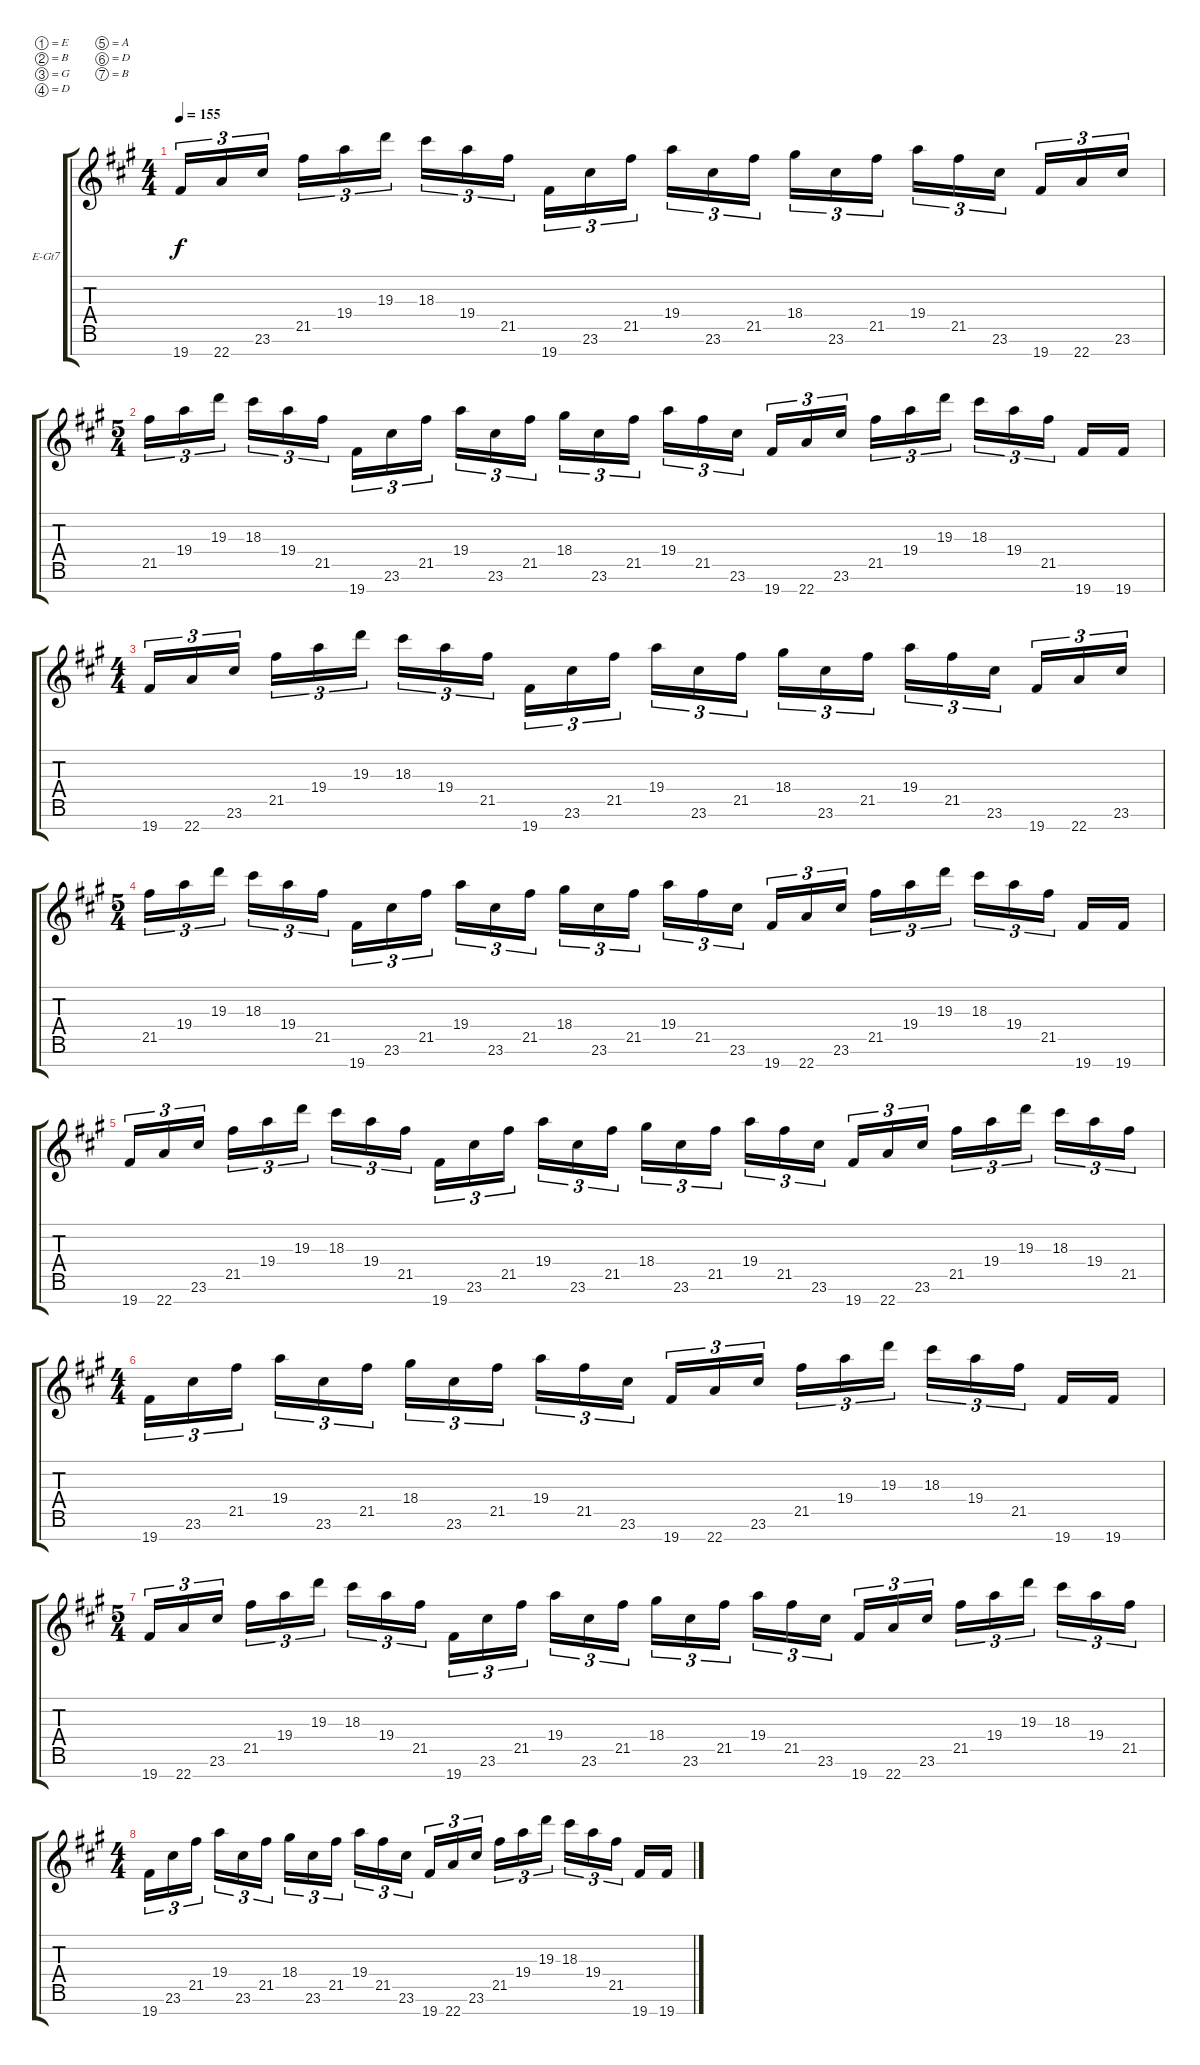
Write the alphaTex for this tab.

\bracketExtendMode groupsimilarinstruments
\firstSystemTrackNameOrientation horizontal
\otherSystemsTrackNameOrientation horizontal
\track ("Guitar 1" "E-Gt7") {instrument distortionguitar}
\staff {score tabs}
\tuning (E4 B3 G3 D3 A2 D2 B1)
\ts (4 4)
\tempo 155
\clef g2
\ks a
19.7.16{tu (3 2) dy f} 22.7.16{tu (3 2)} 23.6.16{tu (3 2)} 21.5.16{tu (3 2)} 19.4.16{tu (3 2)} 19.3.16{tu (3 2)} 18.3.16{tu (3 2)} 19.4.16{tu (3 2)} 21.5.16{tu (3 2)} 19.7.16{tu (3 2)} 23.6.16{tu (3 2)} 21.5.16{tu (3 2)} 19.4.16{tu (3 2)} 23.6.16{tu (3 2)} 21.5.16{tu (3 2)} 18.4.16{tu (3 2)} 23.6.16{tu (3 2)} 21.5.16{tu (3 2)} 19.4.16{tu (3 2)} 21.5.16{tu (3 2)} 23.6.16{tu (3 2)} 19.7.16{tu (3 2)} 22.7.16{tu (3 2)} 23.6.16{tu (3 2)} |
\ts (5 4)
\beaming (8 2 2 2 2 2)
21.5.16{tu (3 2)} 19.4.16{tu (3 2)} 19.3.16{tu (3 2)} 18.3.16{tu (3 2)} 19.4.16{tu (3 2)} 21.5.16{tu (3 2)} 19.7.16{tu (3 2)} 23.6.16{tu (3 2)} 21.5.16{tu (3 2)} 19.4.16{tu (3 2)} 23.6.16{tu (3 2)} 21.5.16{tu (3 2)} 18.4.16{tu (3 2)} 23.6.16{tu (3 2)} 21.5.16{tu (3 2)} 19.4.16{tu (3 2)} 21.5.16{tu (3 2)} 23.6.16{tu (3 2)} 19.7.16{tu (3 2)} 22.7.16{tu (3 2)} 23.6.16{tu (3 2)} 21.5.16{tu (3 2)} 19.4.16{tu (3 2)} 19.3.16{tu (3 2)} 18.3.16{tu (3 2)} 19.4.16{tu (3 2)} 21.5.16{tu (3 2)} 19.7.16 19.7.16 |
\ts (4 4)
\beaming (8 2 2 2 2 2)
19.7.16{tu (3 2)} 22.7.16{tu (3 2)} 23.6.16{tu (3 2)} 21.5.16{tu (3 2)} 19.4.16{tu (3 2)} 19.3.16{tu (3 2)} 18.3.16{tu (3 2)} 19.4.16{tu (3 2)} 21.5.16{tu (3 2)} 19.7.16{tu (3 2)} 23.6.16{tu (3 2)} 21.5.16{tu (3 2)} 19.4.16{tu (3 2)} 23.6.16{tu (3 2)} 21.5.16{tu (3 2)} 18.4.16{tu (3 2)} 23.6.16{tu (3 2)} 21.5.16{tu (3 2)} 19.4.16{tu (3 2)} 21.5.16{tu (3 2)} 23.6.16{tu (3 2)} 19.7.16{tu (3 2)} 22.7.16{tu (3 2)} 23.6.16{tu (3 2)} |
\ts (5 4)
\beaming (8 2 2 2 2 2)
21.5.16{tu (3 2)} 19.4.16{tu (3 2)} 19.3.16{tu (3 2)} 18.3.16{tu (3 2)} 19.4.16{tu (3 2)} 21.5.16{tu (3 2)} 19.7.16{tu (3 2)} 23.6.16{tu (3 2)} 21.5.16{tu (3 2)} 19.4.16{tu (3 2)} 23.6.16{tu (3 2)} 21.5.16{tu (3 2)} 18.4.16{tu (3 2)} 23.6.16{tu (3 2)} 21.5.16{tu (3 2)} 19.4.16{tu (3 2)} 21.5.16{tu (3 2)} 23.6.16{tu (3 2)} 19.7.16{tu (3 2)} 22.7.16{tu (3 2)} 23.6.16{tu (3 2)} 21.5.16{tu (3 2)} 19.4.16{tu (3 2)} 19.3.16{tu (3 2)} 18.3.16{tu (3 2)} 19.4.16{tu (3 2)} 21.5.16{tu (3 2)} 19.7.16 19.7.16 |
19.7.16{tu (3 2)} 22.7.16{tu (3 2)} 23.6.16{tu (3 2)} 21.5.16{tu (3 2)} 19.4.16{tu (3 2)} 19.3.16{tu (3 2)} 18.3.16{tu (3 2)} 19.4.16{tu (3 2)} 21.5.16{tu (3 2)} 19.7.16{tu (3 2)} 23.6.16{tu (3 2)} 21.5.16{tu (3 2)} 19.4.16{tu (3 2)} 23.6.16{tu (3 2)} 21.5.16{tu (3 2)} 18.4.16{tu (3 2)} 23.6.16{tu (3 2)} 21.5.16{tu (3 2)} 19.4.16{tu (3 2)} 21.5.16{tu (3 2)} 23.6.16{tu (3 2)} 19.7.16{tu (3 2)} 22.7.16{tu (3 2)} 23.6.16{tu (3 2)} 21.5.16{tu (3 2)} 19.4.16{tu (3 2)} 19.3.16{tu (3 2)} 18.3.16{tu (3 2)} 19.4.16{tu (3 2)} 21.5.16{tu (3 2)} |
\ts (4 4)
\beaming (8 2 2 2 2 2)
19.7.16{tu (3 2)} 23.6.16{tu (3 2)} 21.5.16{tu (3 2)} 19.4.16{tu (3 2)} 23.6.16{tu (3 2)} 21.5.16{tu (3 2)} 18.4.16{tu (3 2)} 23.6.16{tu (3 2)} 21.5.16{tu (3 2)} 19.4.16{tu (3 2)} 21.5.16{tu (3 2)} 23.6.16{tu (3 2)} 19.7.16{tu (3 2)} 22.7.16{tu (3 2)} 23.6.16{tu (3 2)} 21.5.16{tu (3 2)} 19.4.16{tu (3 2)} 19.3.16{tu (3 2)} 18.3.16{tu (3 2)} 19.4.16{tu (3 2)} 21.5.16{tu (3 2)} 19.7.16 19.7.16 |
\ts (5 4)
\beaming (8 2 2 2 2 2)
19.7.16{tu (3 2)} 22.7.16{tu (3 2)} 23.6.16{tu (3 2)} 21.5.16{tu (3 2)} 19.4.16{tu (3 2)} 19.3.16{tu (3 2)} 18.3.16{tu (3 2)} 19.4.16{tu (3 2)} 21.5.16{tu (3 2)} 19.7.16{tu (3 2)} 23.6.16{tu (3 2)} 21.5.16{tu (3 2)} 19.4.16{tu (3 2)} 23.6.16{tu (3 2)} 21.5.16{tu (3 2)} 18.4.16{tu (3 2)} 23.6.16{tu (3 2)} 21.5.16{tu (3 2)} 19.4.16{tu (3 2)} 21.5.16{tu (3 2)} 23.6.16{tu (3 2)} 19.7.16{tu (3 2)} 22.7.16{tu (3 2)} 23.6.16{tu (3 2)} 21.5.16{tu (3 2)} 19.4.16{tu (3 2)} 19.3.16{tu (3 2)} 18.3.16{tu (3 2)} 19.4.16{tu (3 2)} 21.5.16{tu (3 2)} |
\ts (4 4)
\beaming (8 2 2 2 2 2)
19.7.16{tu (3 2)} 23.6.16{tu (3 2)} 21.5.16{tu (3 2)} 19.4.16{tu (3 2)} 23.6.16{tu (3 2)} 21.5.16{tu (3 2)} 18.4.16{tu (3 2)} 23.6.16{tu (3 2)} 21.5.16{tu (3 2)} 19.4.16{tu (3 2)} 21.5.16{tu (3 2)} 23.6.16{tu (3 2)} 19.7.16{tu (3 2)} 22.7.16{tu (3 2)} 23.6.16{tu (3 2)} 21.5.16{tu (3 2)} 19.4.16{tu (3 2)} 19.3.16{tu (3 2)} 18.3.16{tu (3 2)} 19.4.16{tu (3 2)} 21.5.16{tu (3 2)} 19.7.16 19.7.16
